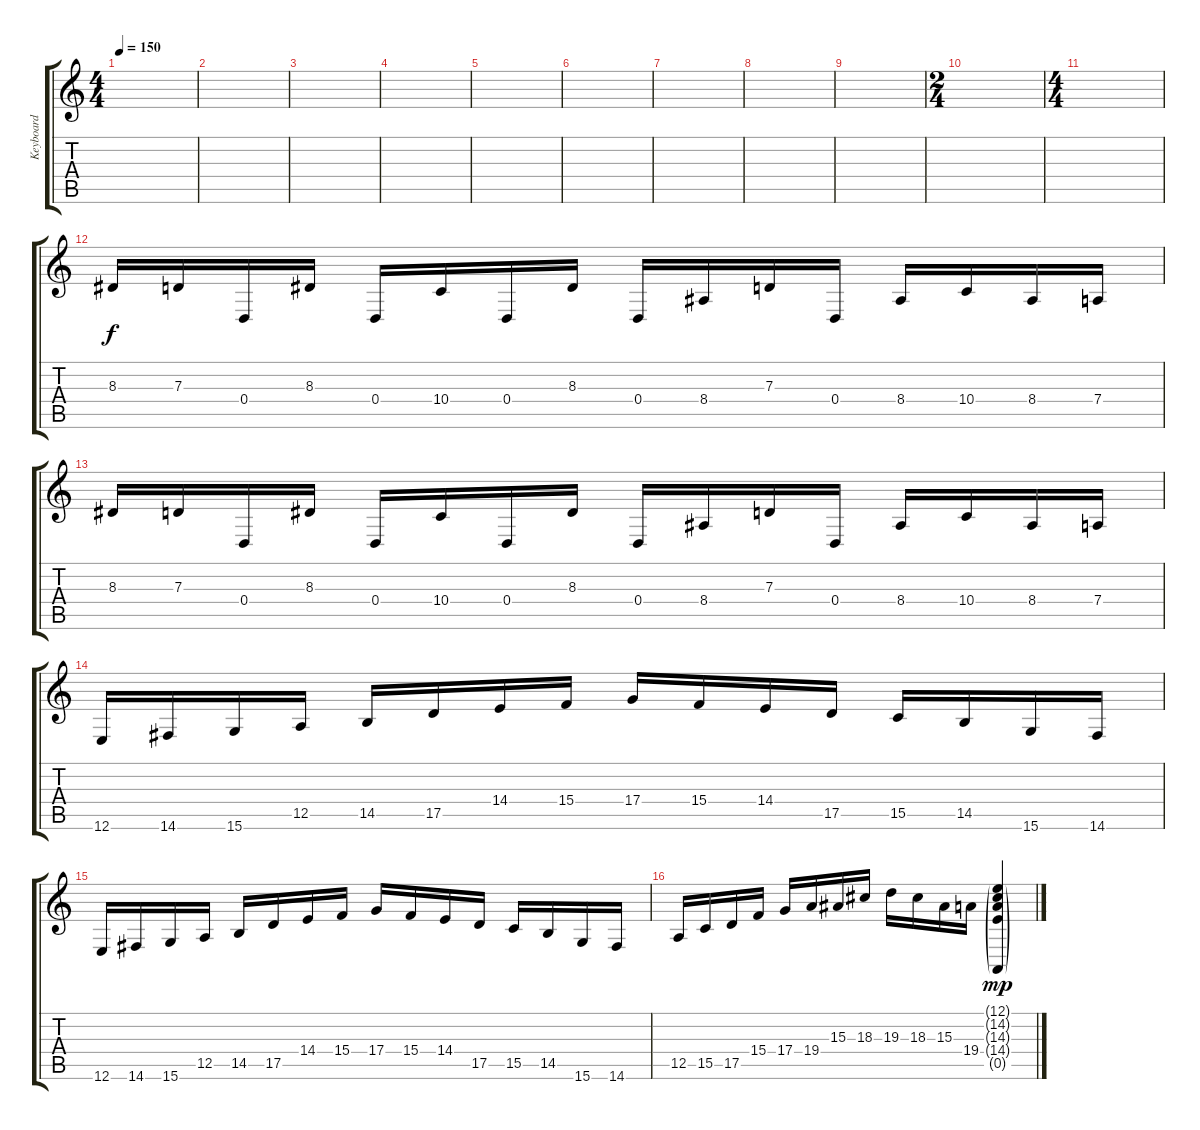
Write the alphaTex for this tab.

\track ("Keyboard" "Keyboard") {instrument churchorgan}
\staff {score tabs}
\tuning (E4 B3 G3 D3 A2 E2) {hide}
\ts (4 4)
\tempo 150
\clef g2
\ks c
|
|
|
|
|
|
|
|
|
\ts (2 4)
|
\ts (4 4)
|
8.3.16 7.3.16 0.4.16 8.3.16 0.4.16 10.4.16 0.4.16 8.3.16 0.4.16 8.4.16 7.3.16 0.4.16 8.4.16 10.4.16 8.4.16 7.4.16 |
8.3.16 7.3.16 0.4.16 8.3.16 0.4.16 10.4.16 0.4.16 8.3.16 0.4.16 8.4.16 7.3.16 0.4.16 8.4.16 10.4.16 8.4.16 7.4.16 |
12.6.16 14.6.16 15.6.16 12.5.16 14.5.16 17.5.16 14.4.16 15.4.16 17.4.16 15.4.16 14.4.16 17.5.16 15.5.16 14.5.16 15.6.16 14.6.16 |
12.6.16 14.6.16 15.6.16 12.5.16 14.5.16 17.5.16 14.4.16 15.4.16 17.4.16 15.4.16 14.4.16 17.5.16 15.5.16 14.5.16 15.6.16 14.6.16 |
12.5.16 15.5.16 17.5.16 15.4.16 17.4.16 19.4.16 15.3.16 18.3.16 19.3.16 18.3.16 15.3.16 19.4.16 (12.1{g} 14.2{g} 14.3{g} 14.4{g} 0.5{g}).4{dy mp}
